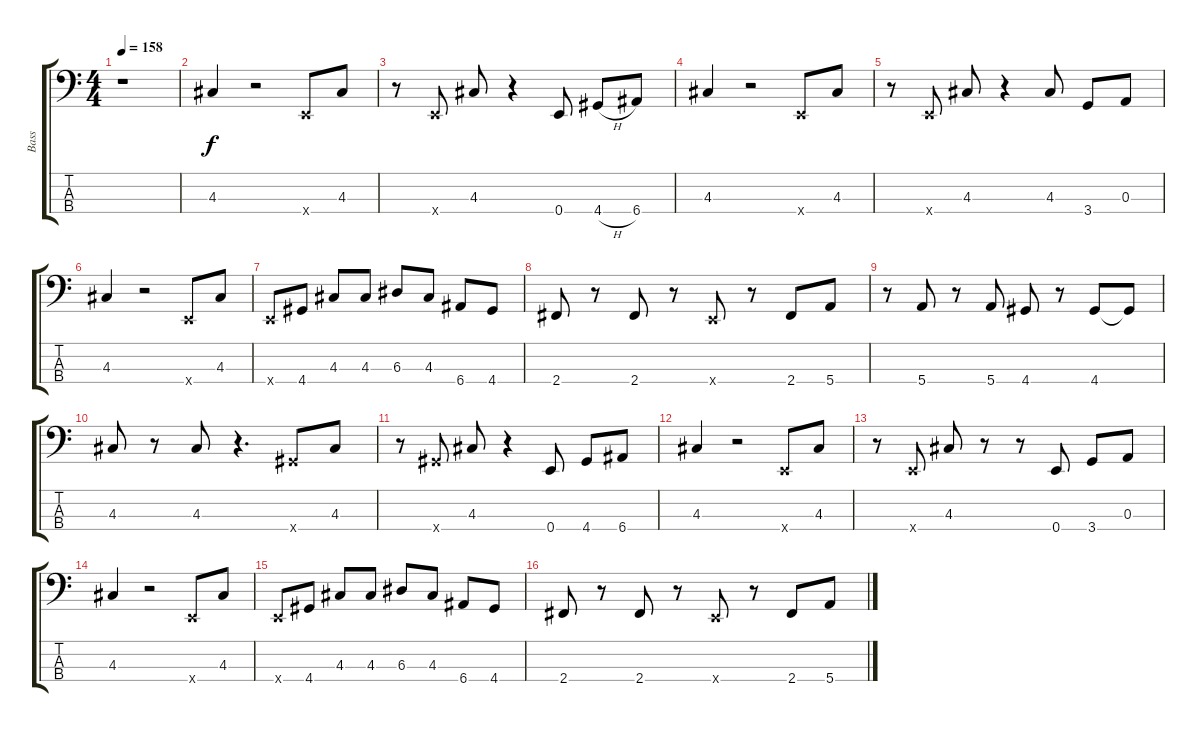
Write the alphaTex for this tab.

\track ("Bass" "Bass") {instrument electricbassfinger}
\staff {score tabs}
\tuning (G2 D2 A1 E1) {hide}
\ts (4 4)
\tempo 158
\clef f4
\ks c
r.1{dy f instrument electricbassfinger} |
4.3.4 r.2 0.4{x}.8 4.3.8 |
r.8 0.4{x}.8 4.3.8 r.4 0.4.8 4.4{h}.8 6.4.8 |
4.3.4 r.2 0.4{x}.8 4.3.8 |
r.8 0.4{x}.8 4.3.8 r.4 4.3.8 3.4.8 0.3.8 |
4.3.4 r.2 0.4{x}.8 4.3.8 |
0.4{x}.8 4.4.8 4.3.8 4.3.8 6.3.8 4.3.8 6.4.8 4.4.8 |
2.4.8 r.8 2.4.8 r.8 0.4{x}.8 r.8 2.4.8 5.4.8 |
r.8 5.4.8 r.8 5.4.8 4.4.8 r.8 4.4.8 4.4{t}.8 |
4.3.8 r.8 4.3.8 r.4{d} 4.4{x}.8 4.3.8 |
r.8 4.4{x}.8 4.3.8 r.4 0.4.8 4.4.8 6.4.8 |
4.3.4 r.2 0.4{x}.8 4.3.8 |
r.8 0.4{x}.8 4.3.8 r.8 r.8 0.4.8 3.4.8 0.3.8 |
4.3.4 r.2 0.4{x}.8 4.3.8 |
0.4{x}.8 4.4.8 4.3.8 4.3.8 6.3.8 4.3.8 6.4.8 4.4.8 |
2.4.8 r.8 2.4.8 r.8 0.4{x}.8 r.8 2.4.8 5.4.8
